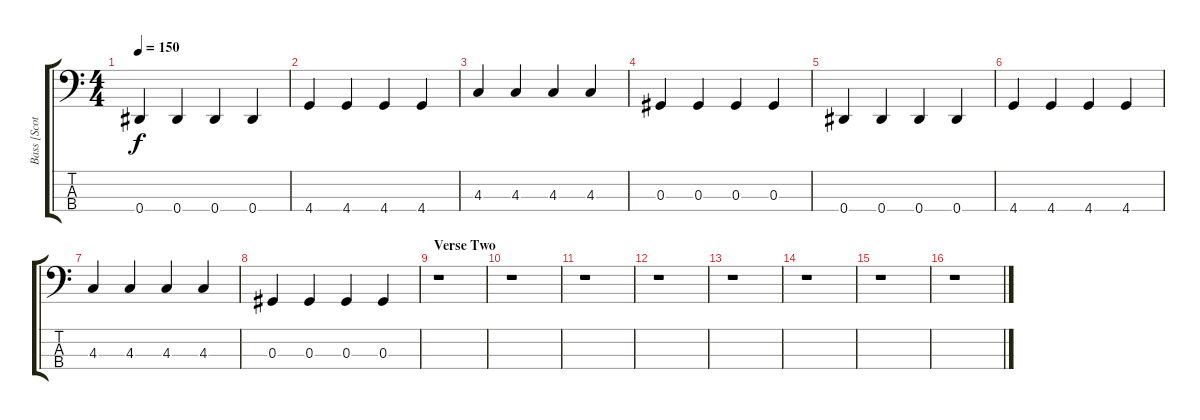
\track ("Bass [Scott Shriner]" "Bass [Scot") {instrument electricbassfinger}
\staff {score tabs}
\tuning (Gb2 Db2 Ab1 Eb1) {hide}
\ts (4 4)
\tempo 150
\clef f4
\ks c
0.4.4{dy f volume 13} 0.4.4 0.4.4 0.4.4 |
4.4.4 4.4.4 4.4.4 4.4.4 |
4.3.4 4.3.4 4.3.4 4.3.4 |
0.3.4 0.3.4 0.3.4 0.3.4 |
0.4.4{volume 13} 0.4.4 0.4.4 0.4.4 |
4.4.4 4.4.4 4.4.4 4.4.4 |
4.3.4 4.3.4 4.3.4 4.3.4 |
0.3.4 0.3.4 0.3.4 0.3.4 |
\section ("" "Verse Two")
r.1 |
r.1 |
r.1 |
r.1 |
r.1 |
r.1 |
r.1 |
r.1
